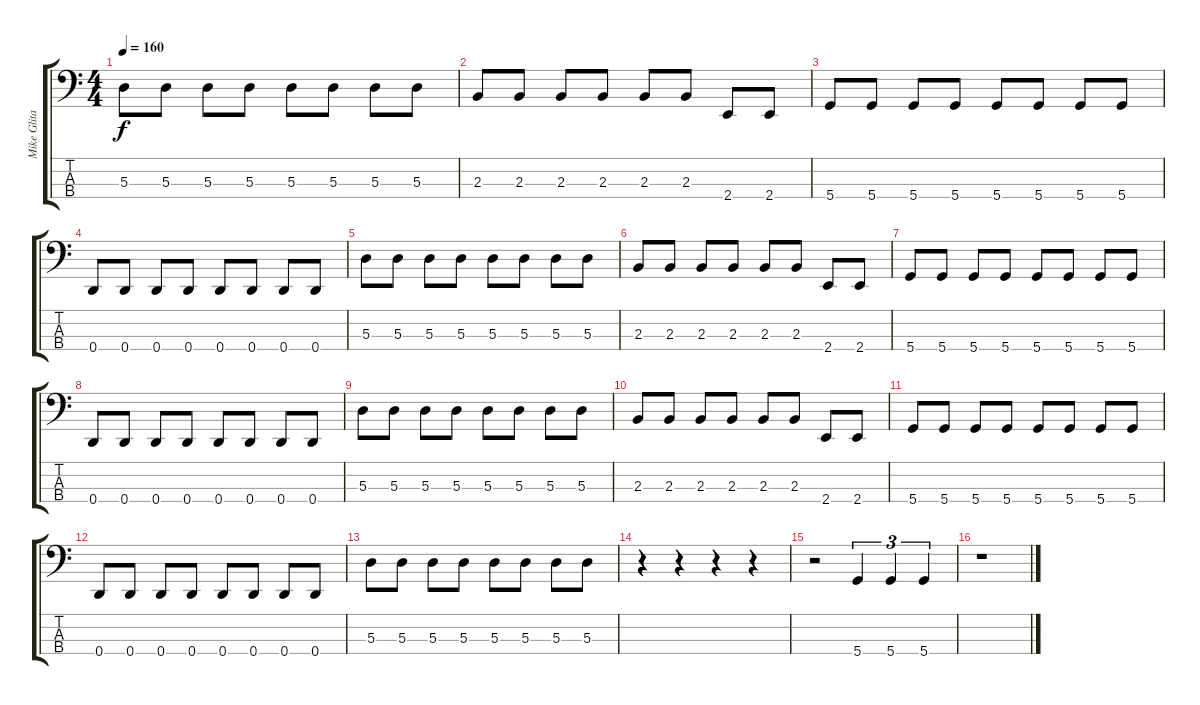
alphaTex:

\track ("Mike Glita" "Mike Glita") {instrument electricbasspick}
\staff {score tabs}
\tuning (G2 D2 A1 D1) {hide}
\ts (4 4)
\tempo 160
\clef f4
\ks c
5.3.8{dy f} 5.3.8 5.3.8 5.3.8 5.3.8 5.3.8 5.3.8 5.3.8 |
2.3.8 2.3.8 2.3.8 2.3.8 2.3.8 2.3.8 2.4.8 2.4.8 |
5.4.8 5.4.8 5.4.8 5.4.8 5.4.8 5.4.8 5.4.8 5.4.8 |
0.4.8 0.4.8 0.4.8 0.4.8 0.4.8 0.4.8 0.4.8 0.4.8 |
5.3.8 5.3.8 5.3.8 5.3.8 5.3.8 5.3.8 5.3.8 5.3.8 |
2.3.8 2.3.8 2.3.8 2.3.8 2.3.8 2.3.8 2.4.8 2.4.8 |
5.4.8 5.4.8 5.4.8 5.4.8 5.4.8 5.4.8 5.4.8 5.4.8 |
0.4.8 0.4.8 0.4.8 0.4.8 0.4.8 0.4.8 0.4.8 0.4.8 |
5.3.8 5.3.8 5.3.8 5.3.8 5.3.8 5.3.8 5.3.8 5.3.8 |
2.3.8 2.3.8 2.3.8 2.3.8 2.3.8 2.3.8 2.4.8 2.4.8 |
5.4.8 5.4.8 5.4.8 5.4.8 5.4.8 5.4.8 5.4.8 5.4.8 |
0.4.8 0.4.8 0.4.8 0.4.8 0.4.8 0.4.8 0.4.8 0.4.8 |
5.3.8 5.3.8 5.3.8 5.3.8 5.3.8 5.3.8 5.3.8 5.3.8 |
r.4 r.4 r.4 r.4 |
r.2 5.4.4{tu (3 2)} 5.4.4{tu (3 2)} 5.4.4{tu (3 2)} |
r.1
